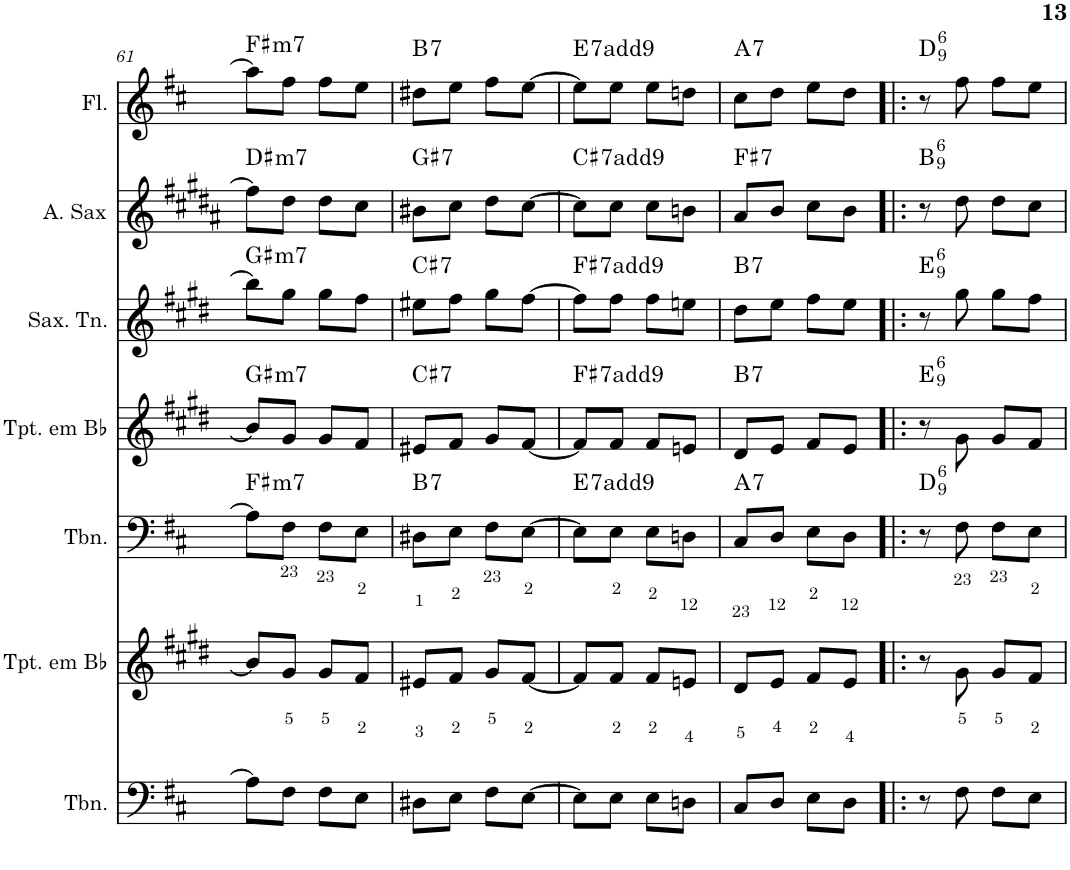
**kern	**kern	**kern	**harte	**kern	**harte	**kern	**harte	**kern	**harte	**kern	**harte
*part7	*part6	*part5	*part5	*part4	*part4	*part3	*part3	*part2	*part2	*part1	*part1
*staff7	*staff6	*staff5	*	*staff4	*	*staff3	*	*staff2	*	*staff1	*
*I"Trombone	*I"Trompete em Bb	*I"Trombone	*	*I"Trompete em Bb	*	*I"Saxofone Tenor	*	*I"Saxofone Alto	*	*I"Flauta Transversal	*
*I'Tbn.	*I'Tpt. em Bb	*I'Tbn.	*	*I'Tpt. em Bb	*	*I'Sax. Tn.	*	*	*	*I'Fl.	*
!!LO:PB:g=z
*clefF4	*clefG2	*clefF4	*	*clefG2	*	*clefG2	*	*clefG2	*	*clefG2	*
*	*Trd1c2	*	*	*Trd1c2	*	*Trd8c14	*	*Trd5c9	*	*	*
*k[f#c#]	*k[f#c#g#d#]	*k[f#c#]	*	*k[f#c#g#d#]	*	*k[f#c#g#d#]	*	*k[f#c#g#d#a#]	*	*k[f#c#]	*
*D:	*E:	*D:	*	*E:	*	*E:	*	*B:	*	*D:	*
*M2/4	*M2/4	*M2/4	*	*M2/4	*	*M2/4	*	*M2/4	*	*M2/4	*
=61	=61	=61	=61	=61	=61	=61	=61	=61	=61	=61	=61
!	!	!	!LO:H:kt=m7	!	!LO:H:kt=m7	!	!LO:H:kt=m7	!	!LO:H:kt=m7	!	!LO:H:kt=m7
8A\L]	8b/L]	8A\L]	F#:min7	8b/L]	G#:min7	8bb\L]	G#:min7	8ff#\L]	D#:min7	8aa\L]	F#:min7
8F#\J	8g#/J	8F#\J	.	8g#/J	.	8gg#\J	.	8dd#\J	.	8ff#\J	.
8F#\L	8g#/L	8F#\L	.	8g#/L	.	8gg#\L	.	8dd#\L	.	8ff#\L	.
8E\J	8f#/J	8E\J	.	8f#/J	.	8ff#\J	.	8cc#\J	.	8ee\J	.
=62	=62	=62	=62	=62	=62	=62	=62	=62	=62	=62	=62
!	!	!	!LO:H:kt=7	!	!LO:H:kt=7	!	!LO:H:kt=7	!	!LO:H:kt=7	!	!LO:H:kt=7
8D#X\L	8e#X/L	8D#X\L	B:7	8e#X/L	C#:7	8ee#X\L	C#:7	8b#X\L	G#:7	8dd#X\L	B:7
8E\J	8f#/J	8E\J	.	8f#/J	.	8ff#\J	.	8cc#\J	.	8ee\J	.
8F#\L	8g#/L	8F#\L	.	8g#/L	.	8gg#\L	.	8dd#\L	.	8ff#\L	.
[8E\J	[8f#/J	[8E\J	.	[8f#/J	.	[8ff#\J	.	[8cc#\J	.	[8ee\J	.
=63	=63	=63	=63	=63	=63	=63	=63	=63	=63	=63	=63
!	!	!	!LO:H:kt=7	!	!LO:H:kt=7	!	!LO:H:kt=7	!	!LO:H:kt=7	!	!LO:H:kt=7
8E\L]	8f#/L]	8E\L]	E:7(9)	8f#/L]	F#:7(9)	8ff#\L]	F#:7(9)	8cc#\L]	C#:7(9)	8ee\L]	E:7(9)
8E\J	8f#/J	8E\J	.	8f#/J	.	8ff#\J	.	8cc#\J	.	8ee\J	.
8E\L	8f#/L	8E\L	.	8f#/L	.	8ff#\L	.	8cc#\L	.	8ee\L	.
8Dn\J	8en/J	8Dn\J	.	8en/J	.	8een\J	.	8bn\J	.	8ddn\J	.
=64	=64	=64	=64	=64	=64	=64	=64	=64	=64	=64	=64
!	!	!	!LO:H:kt=7	!	!LO:H:kt=7	!	!LO:H:kt=7	!	!LO:H:kt=7	!	!LO:H:kt=7
8C#/L	8d#/L	8C#/L	A:7	8d#/L	B:7	8dd#\L	B:7	8a#/L	F#:7	8cc#\L	A:7
8D/J	8e/J	8D/J	.	8e/J	.	8ee\J	.	8b/J	.	8dd\J	.
8E\L	8f#/L	8E\L	.	8f#/L	.	8ff#\L	.	8cc#\L	.	8ee\L	.
8D\J	8e/J	8D\J	.	8e/J	.	8ee\J	.	8b\J	.	8dd\J	.
=65!|:	=65!|:	=65!|:	=65!|:	=65!|:	=65!|:	=65!|:	=65!|:	=65!|:	=65!|:	=65!|:	=65!|:
!	!	!	!LO:H:kt=6	!	!LO:H:kt=6	!	!LO:H:kt=6	!	!LO:H:kt=6	!	!LO:H:kt=6
8r	8r	8r	D:maj6(9)	8r	E:maj6(9)	8r	E:maj6(9)	8r	B:maj6(9)	8r	D:maj6(9)
8F#\	8g#\	8F#\	.	8g#\	.	8gg#\	.	8dd#\	.	8ff#\	.
8F#\L	8g#/L	8F#\L	.	8g#/L	.	8gg#\L	.	8dd#\L	.	8ff#\L	.
8E\J	8f#/J	8E\J	.	8f#/J	.	8ff#\J	.	8cc#\J	.	8ee\J	.
=	=	=	=	=	=	=	=	=	=	=	=
*-	*-	*-	*-	*-	*-	*-	*-	*-	*-	*-	*-
